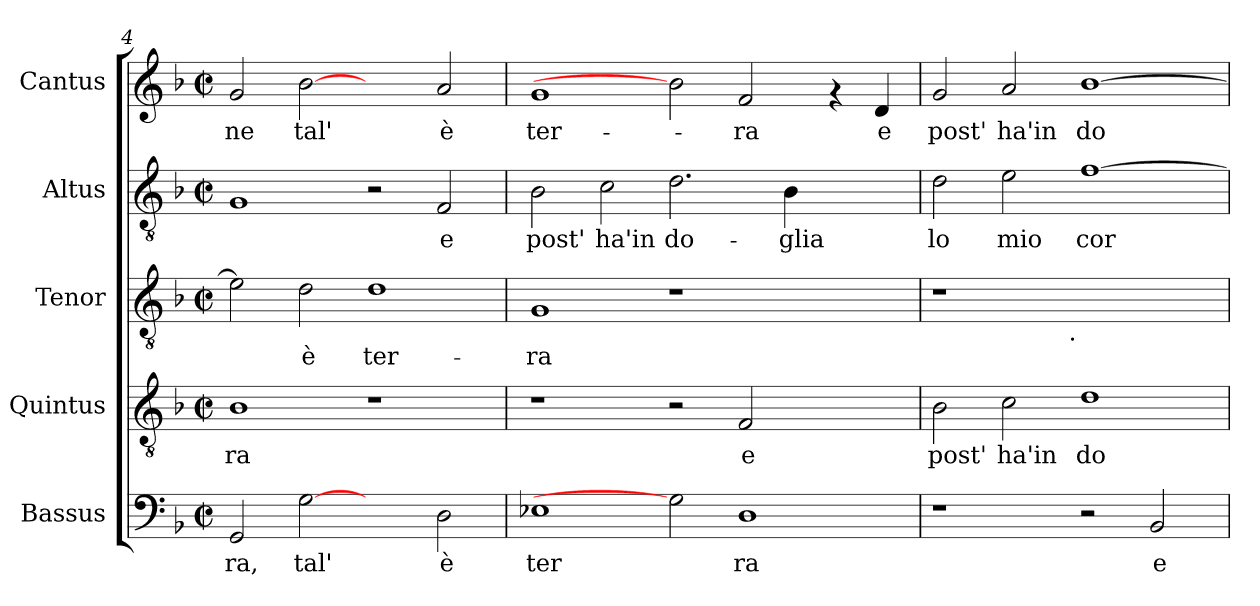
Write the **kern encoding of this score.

**kern	**text	**kern	**text	**kern	**text	**kern	**text	**kern	**text
*part5	*part5	*part4	*part4	*part3	*part3	*part2	*part2	*part1	*part1
*staff5	*staff5	*staff4	*staff4	*staff3	*staff3	*staff2	*staff2	*staff1	*staff1
*I"Bassus	*	*I"Quintus	*	*I"Tenor	*	*I"Altus	*	*I"Cantus	*
*clefF4	*	*clefGv2	*	*clefGv2	*	*clefGv2	*	*clefG2	*
*k[b-]	*	*k[b-]	*	*k[b-]	*	*k[b-]	*	*k[b-]	*
*F:	*	*F:	*	*F:	*	*F:	*	*F:	*
*M2/2	*	*M2/2	*	*M2/2	*	*M2/2	*	*M2/2	*
*met(c|)	*	*met(c|)	*	*met(c|)	*	*met(c|)	*	*met(c|)	*
=4	=4	=4	=4	=4	=4	=4	=4	=4	=4
!	!LO:LY:b	!	!LO:LY:b	!	!LO:LY:b	!	!LO:LY:b:cj	!	!LO:LY:b:cj
2GG/	ra,	1B-	-ra	2e-\]	.	1G	.	2g/	-ne
!	!LO:LY:b	!	!	!	!LO:LY:b	!	!	!	!LO:LY:b:cj
[2G	tal'	.	.	2d\	è	.	.	[2b-	tal'
!	!	!	!	!	!LO:LY:b	!	!	!	!
2ryy	.	1r	.	1d	ter-	2r	.	2ryy	.
!	!LO:LY:b	!	!	!	!	!	!LO:LY:b:cj	!	!LO:LY:b:cj
2D\	è	.	.	.	.	2F/	e	2a/	è
=5	=5	=5	=5	=5	=5	=5	=5	=5	=5
!	!LO:LY:b	!	!	!	!LO:LY:b	!	!LO:LY:b:cj	!	!LO:LY:b:cj
1E-X	ter	1r	.	1G	-ra	2B-\	post'	1g	ter-
!	!	!	!	!	!	!	!LO:LY:b:cj	!	!
.	.	.	.	.	.	2c\	ha'in	.	.
!	!	!	!	!	!	!	!LO:LY:b:cj	!	!
2G]	.	2r	.	1r	.	2.d\	do-	2b-]	.
!	!LO:LY:b	!	!LO:LY:b	!	!	!	!	!	!LO:LY:b:cj
1D	ra	2F/	e	.	.	.	.	2f/	-ra
!	!	!	!	!	!	!	!LO:LY:b:cj	!	!
.	.	.	.	.	.	4B-\	-glia	.	.
.	.	2ryy	.	2ryy	.	2ryy	.	4rf	.
!	!	!	!	!	!	!	!	!	!LO:LY:b:cj
.	.	.	.	.	.	.	.	4d/	e
!!LO:LB:g=z
=6	=6	=6	=6	=6	=6	=6	=6	=6	=6
!	!	!	!LO:LY:b	!	!	!	!LO:LY:b:cj	!	!LO:LY:b:cj
*	*	*	*	*^	*	*	*	*	*
1r	.	2B-\	post'	1r	2ryy	.	2d\	lo	2g/	post'
!	!	!	!LO:LY:b	!	!	!	!	!LO:LY:b:cj	!	!LO:LY:b:cj
.	.	2c\	ha'in	.	4...ryy	.	2e\	mio	2a/	ha'in
!	!	!	!	!	!LO:TX:b:t=.	!	!	!	!	!
.	.	.	.	.	1ryy	.	.	.	.	.
!	!	!	!LO:LY:b	!	!	!	!	!LO:LY:b:cj	!	!LO:LY:b:cj
2r	.	1d	do-	1ryy	.	.	[>1f	cor	[>1b-	do-
!	!LO:LY:b	!	!	!	!	!	!	!	!	!
2BB-/	e	.	.	.	.	.	.	.	.	.
.	.	.	.	.	32ryy	.	.	.	.	.
*	*	*	*	*v	*v	*	*	*	*	*
=	=	=	=	=	=	=	=	=	=
*-	*-	*-	*-	*-	*-	*-	*-	*-	*-
